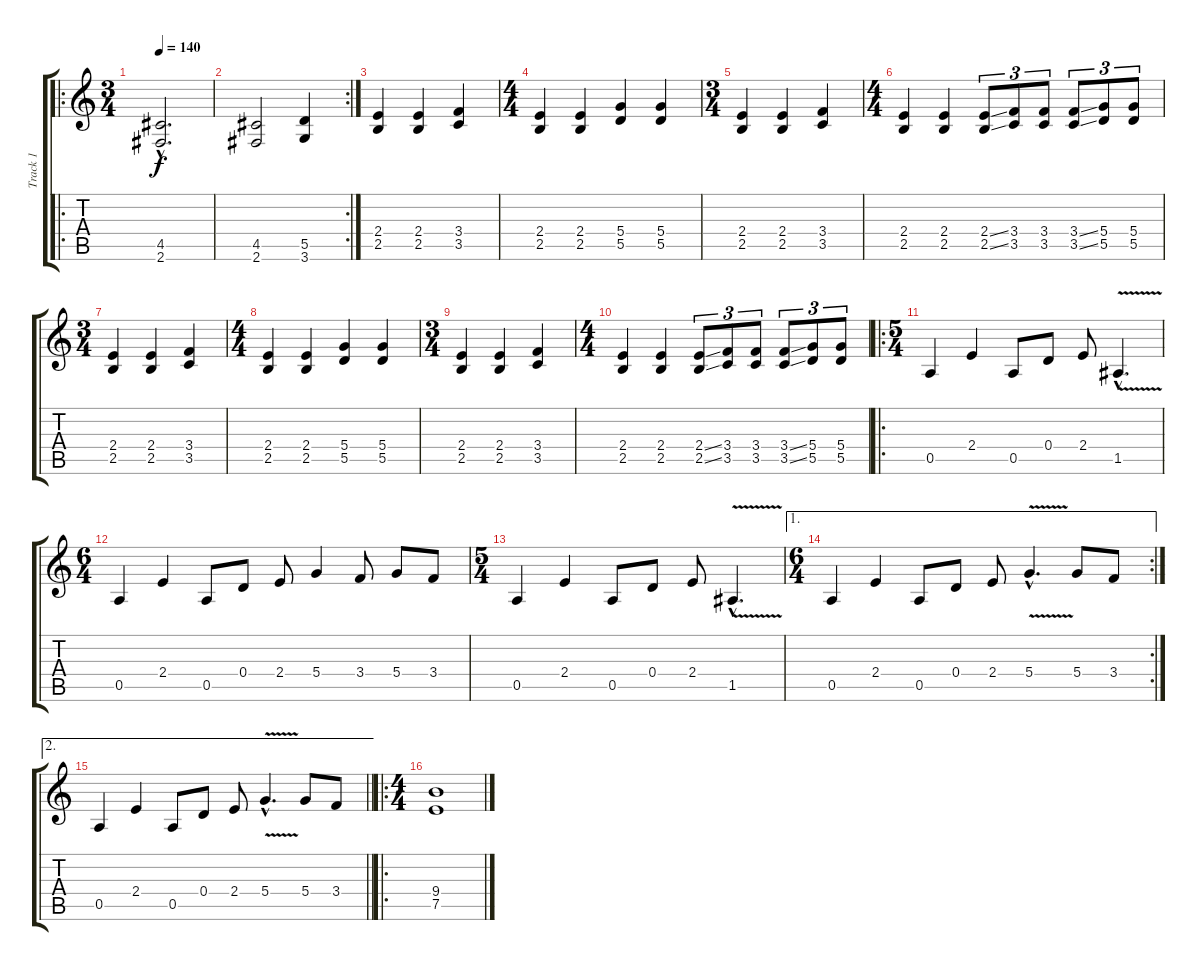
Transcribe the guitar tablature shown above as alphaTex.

\track ("Track 1" "Track 1") {instrument distortionguitar}
\staff {score tabs}
\tuning (E4 B3 G3 D3 A2 E2) {hide}
\ro
\ts (3 4)
\tempo 140
\clef g2
\ks c
(4.5{hac} 2.6{hac}).2{d dy f} |
\rc 2
(4.5 2.6).2 (5.5 3.6).4 |
(2.4 2.5).4 (2.4 2.5).4 (3.4 3.5).4 |
\ts (4 4)
(2.4 2.5).4 (2.4 2.5).4 (5.4 5.5).4 (5.4 5.5).4 |
\ts (3 4)
(2.4 2.5).4 (2.4 2.5).4 (3.4 3.5).4 |
\ts (4 4)
(2.4 2.5).4 (2.4 2.5).4 (2.4{ss} 2.5{ss}).8{tu (3 2)} (3.4 3.5).8{tu (3 2)} (3.4 3.5).8{tu (3 2)} (3.4{ss} 3.5{ss}).8{tu (3 2)} (5.4 5.5).8{tu (3 2)} (5.4 5.5).8{tu (3 2)} |
\ts (3 4)
(2.4 2.5).4 (2.4 2.5).4 (3.4 3.5).4 |
\ts (4 4)
(2.4 2.5).4 (2.4 2.5).4 (5.4 5.5).4 (5.4 5.5).4 |
\ts (3 4)
(2.4 2.5).4 (2.4 2.5).4 (3.4 3.5).4 |
\ts (4 4)
(2.4 2.5).4 (2.4 2.5).4 (2.4{ss} 2.5{ss}).8{tu (3 2)} (3.4 3.5).8{tu (3 2)} (3.4 3.5).8{tu (3 2)} (3.4{ss} 3.5{ss}).8{tu (3 2)} (5.4 5.5).8{tu (3 2)} (5.4 5.5).8{tu (3 2)} |
\ro
\ts (5 4)
0.5.4 2.4.4 0.5.8 0.4.8 2.4.8 1.5{v hac}.4{d} |
\ts (6 4)
0.5.4 2.4.4 0.5.8 0.4.8 2.4.8 5.4.4 3.4.8 5.4.8 3.4.8 |
\ts (5 4)
0.5.4 2.4.4 0.5.8 0.4.8 2.4.8 1.5{v hac}.4{d} |
\ae 1
\rc 2
\ts (6 4)
0.5.4 2.4.4 0.5.8 0.4.8 2.4.8 5.4{v hac}.4{d} 5.4.8 3.4.8 |
\ae 2
\barLineRight lightlight
0.5.4 2.4.4 0.5.8 0.4.8 2.4.8 5.4{v hac}.4{d} 5.4.8 3.4.8 |
\ro
\ts (4 4)
(9.4 7.5).1
